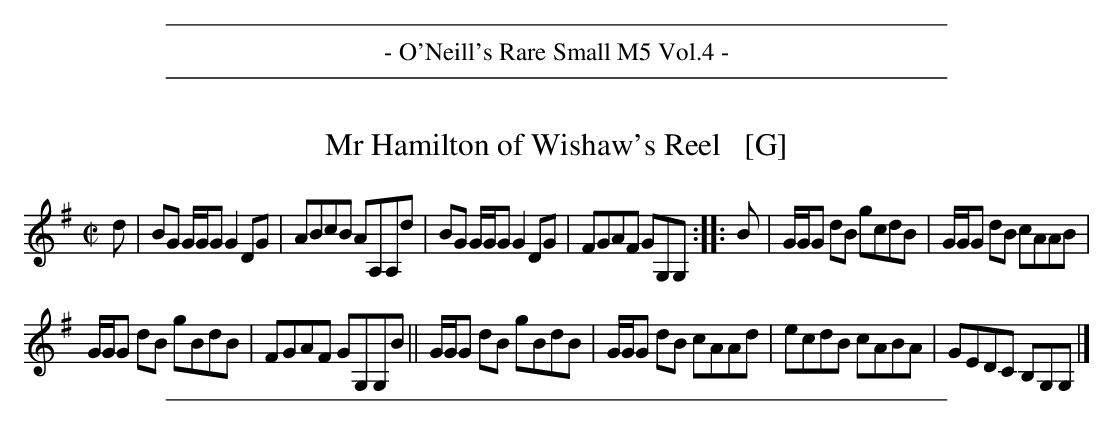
X:1
T: Mr Hamilton of Wishaw's Reel   [G]
M: C|
L: 1/8
K: G
d |\
BG G/G/G G2DG | ABcB AA,A,d | BG G/G/G G2DG | FGAF GG,G, :: B | G/G/G dB gcdB | G/G/G dB cAAB |
G/G/G dB gBdB | FGAF GG,G,B || G/G/G dB gBdB | G/G/G dB cAAd | ecdB cABA | GEDC B,G,G, |]
